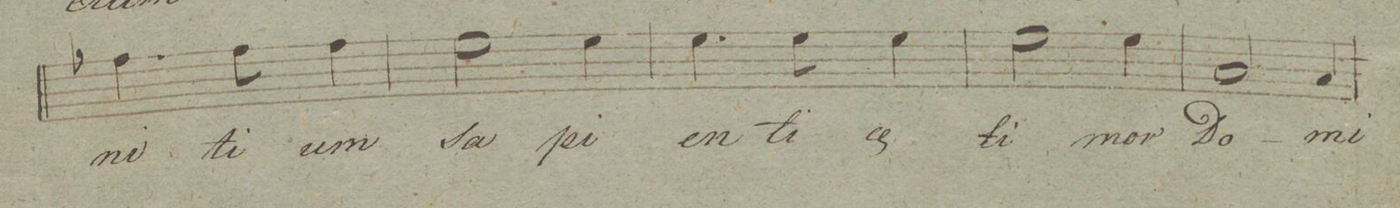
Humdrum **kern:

**kern	**text	**dynam
*I"Baſso.	*	*
*clefF4	*	*
*k[f#]	*	*
*M3/4	*	*
4.A-X\	-ni-	.
8A-\	-ti-	.
4A-\	-um	.
=91	=91	=91
2G\	Sa-	.
4G\	-pi-	.
=92	=92	=92
4.G\	-en-	.
8G\	-ti-	.
4G\	-ae	.
=93	=93	=93
2G\	ti-	.
4G\	-mor	.
=94	=94	=94
2C/	Do-	.
4C/	-mi-	.
=95	=95	=95
*-	*-	*-
